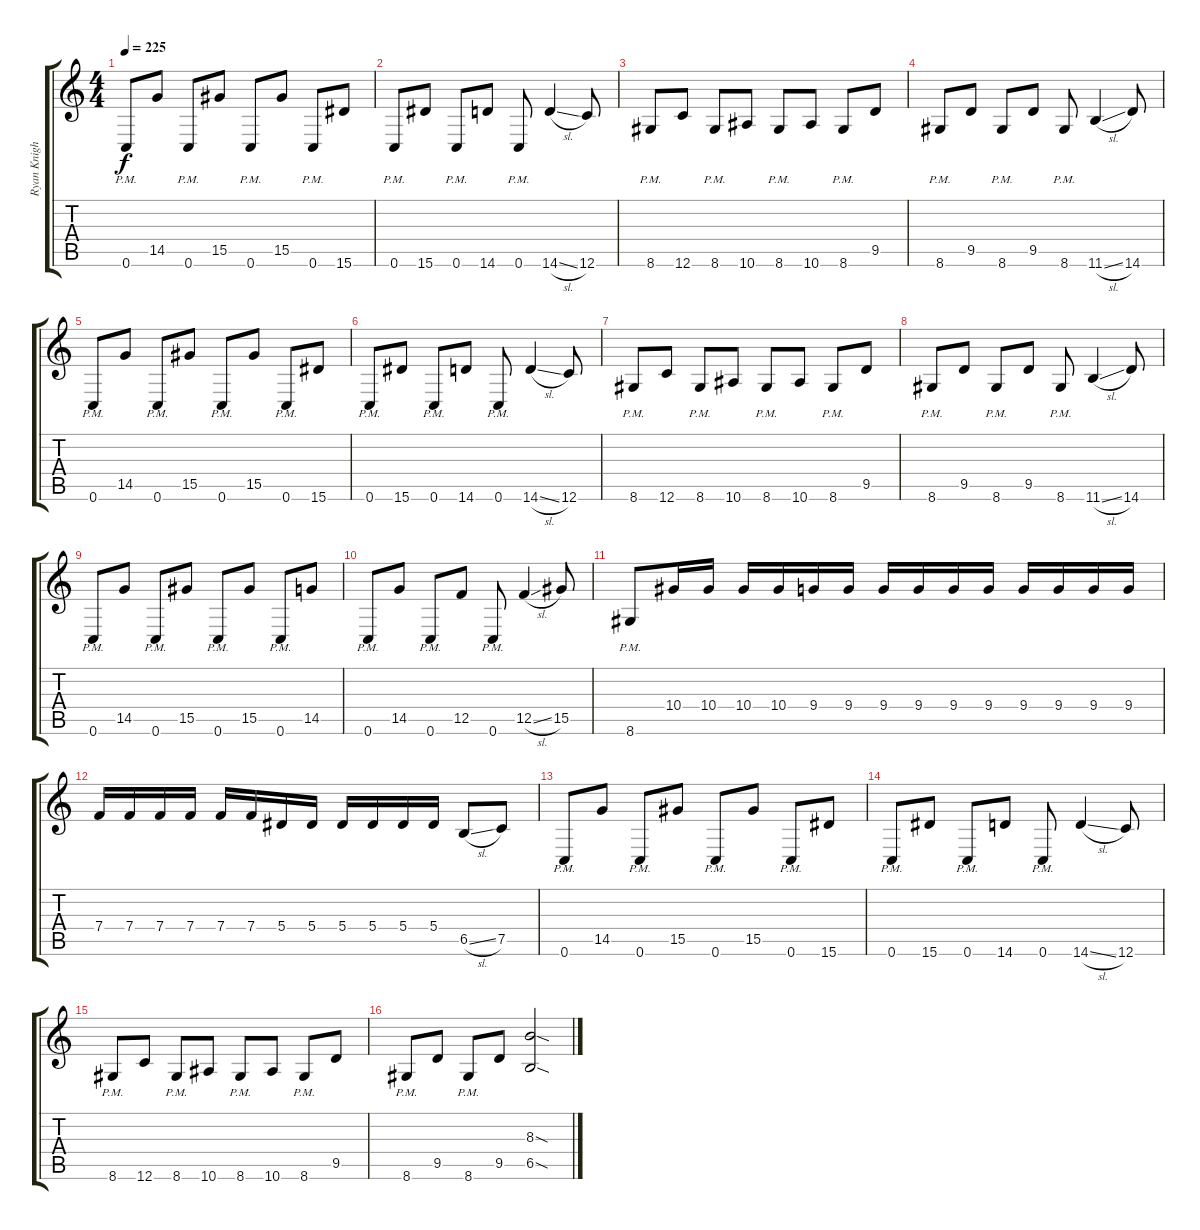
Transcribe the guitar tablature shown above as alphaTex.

\track ("Ryan Knight (Rhythm)" "Ryan Knigh") {instrument distortionguitar}
\staff {score tabs}
\tuning (C4 G3 Eb3 Bb2 F2 C2) {hide}
\ts (4 4)
\tempo 225
\clef g2
\ks c
0.6{pm}.8{dy f} 14.5.8 0.6{pm}.8 15.5.8 0.6{pm}.8 15.5.8 0.6{pm}.8 15.6.8 |
0.6{pm}.8 15.6.8 0.6{pm}.8 14.6.8 0.6{pm}.8 14.6{sl}.4 12.6.8 |
8.6{pm}.8 12.6.8 8.6{pm}.8 10.6.8 8.6{pm}.8 10.6.8 8.6{pm}.8 9.5.8 |
8.6{pm}.8 9.5.8 8.6{pm}.8 9.5.8 8.6{pm}.8 11.6{sl}.4 14.6.8 |
0.6{pm}.8 14.5.8 0.6{pm}.8 15.5.8 0.6{pm}.8 15.5.8 0.6{pm}.8 15.6.8 |
0.6{pm}.8 15.6.8 0.6{pm}.8 14.6.8 0.6{pm}.8 14.6{sl}.4 12.6.8 |
8.6{pm}.8 12.6.8 8.6{pm}.8 10.6.8 8.6{pm}.8 10.6.8 8.6{pm}.8 9.5.8 |
8.6{pm}.8 9.5.8 8.6{pm}.8 9.5.8 8.6{pm}.8 11.6{sl}.4 14.6.8 |
0.6{pm}.8 14.5.8 0.6{pm}.8 15.5.8 0.6{pm}.8 15.5.8 0.6{pm}.8 14.5.8 |
0.6{pm}.8 14.5.8 0.6{pm}.8 12.5.8 0.6{pm}.8 12.5{sl}.4 15.5.8 |
8.6{pm}.8 10.4.16 10.4.16 10.4.16 10.4.16 9.4.16 9.4.16 9.4.16 9.4.16 9.4.16 9.4.16 9.4.16 9.4.16 9.4.16 9.4.16 |
7.4.16 7.4.16 7.4.16 7.4.16 7.4.16 7.4.16 5.4.16 5.4.16 5.4.16 5.4.16 5.4.16 5.4.16 6.5{sl}.8 7.5.8 |
0.6{pm}.8 14.5.8 0.6{pm}.8 15.5.8 0.6{pm}.8 15.5.8 0.6{pm}.8 15.6.8 |
0.6{pm}.8 15.6.8 0.6{pm}.8 14.6.8 0.6{pm}.8 14.6{sl}.4 12.6.8 |
8.6{pm}.8 12.6.8 8.6{pm}.8 10.6.8 8.6{pm}.8 10.6.8 8.6{pm}.8 9.5.8 |
8.6{pm}.8 9.5.8 8.6{pm}.8 9.5.8 (8.3{sod} 6.5{sod}).2
